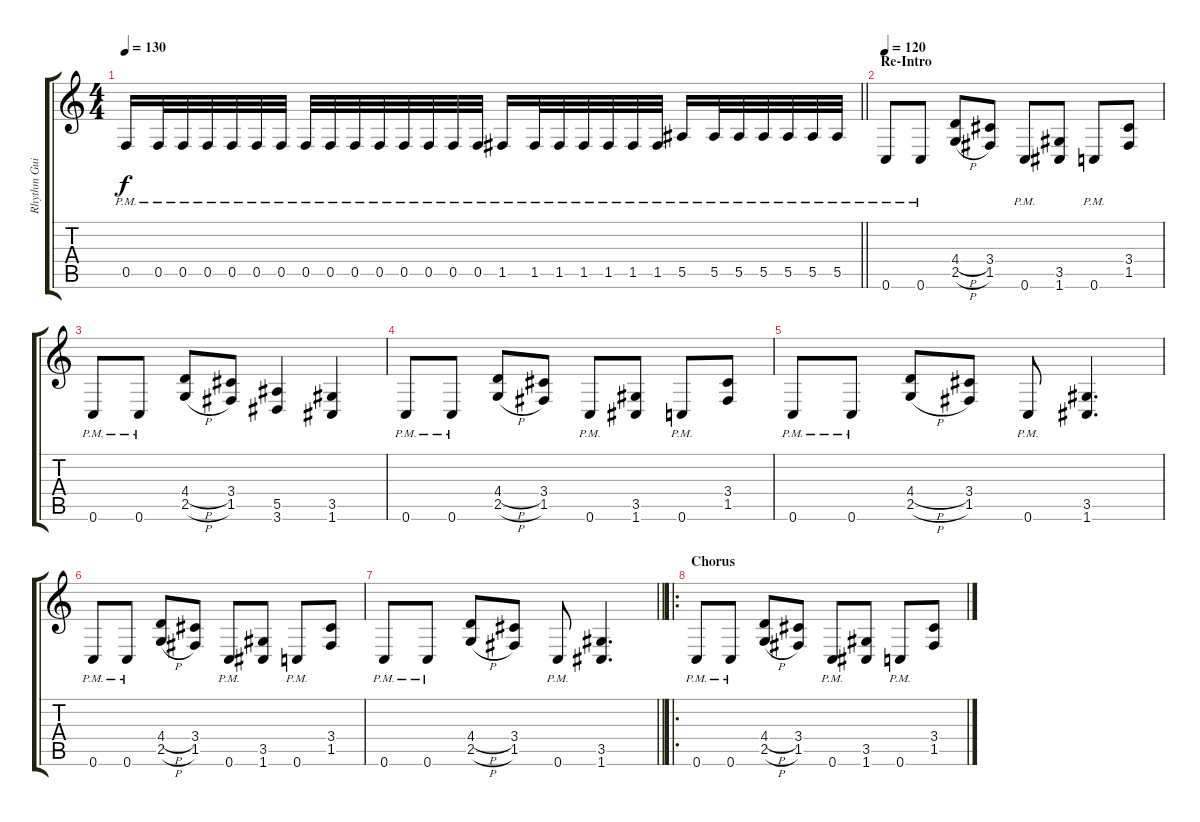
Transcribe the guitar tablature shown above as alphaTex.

\track ("Rhythm Guitar" "Rhythm Gui") {instrument distortionguitar}
\staff {score tabs}
\tuning (C4 G3 Eb3 Bb2 F2 C2) {hide}
\ts (4 4)
\tempo 130
\clef g2
\barLineRight lightlight
\ks c
0.5{pm}.16{dy f} 0.5{pm}.32 0.5{pm}.32 0.5{pm}.32 0.5{pm}.32 0.5{pm}.32 0.5{pm}.32 0.5{pm}.32 0.5{pm}.32 0.5{pm}.32 0.5{pm}.32 0.5{pm}.32 0.5{pm}.32 0.5{pm}.32 0.5{pm}.32 1.5{pm}.16 1.5{pm}.32 1.5{pm}.32 1.5{pm}.32 1.5{pm}.32 1.5{pm}.32 1.5{pm}.32 5.5{pm}.16 5.5{pm}.32 5.5{pm}.32 5.5{pm}.32 5.5{pm}.32 5.5{pm}.32 5.5{pm}.32 |
\section ("" "Re-Intro")
\tempo 120
0.6{pm}.8 0.6{pm}.8 (4.4{h} 2.5{h}).8 (3.4 1.5).8 0.6{pm}.8 (3.5 1.6).8 0.6{pm}.8 (3.4 1.5).8 |
0.6{pm}.8 0.6{pm}.8 (4.4{h} 2.5{h}).8 (3.4 1.5).8 (5.5 3.6).4 (3.5 1.6).4 |
0.6{pm}.8 0.6{pm}.8 (4.4{h} 2.5{h}).8 (3.4 1.5).8 0.6{pm}.8 (3.5 1.6).8 0.6{pm}.8 (3.4 1.5).8 |
0.6{pm}.8 0.6{pm}.8 (4.4{h} 2.5{h}).8 (3.4 1.5).8 0.6{pm}.8 (3.5 1.6).4{d} |
0.6{pm}.8 0.6{pm}.8 (4.4{h} 2.5{h}).8 (3.4 1.5).8 0.6{pm}.8 (3.5 1.6).8 0.6{pm}.8 (3.4 1.5).8 |
\barLineRight lightlight
0.6{pm}.8 0.6{pm}.8 (4.4{h} 2.5{h}).8 (3.4 1.5).8 0.6{pm}.8 (3.5 1.6).4{d} |
\ro
\section ("" "Chorus")
0.6{pm}.8 0.6{pm}.8 (4.4{h} 2.5{h}).8 (3.4 1.5).8 0.6{pm}.8 (3.5 1.6).8 0.6{pm}.8 (3.4 1.5).8
